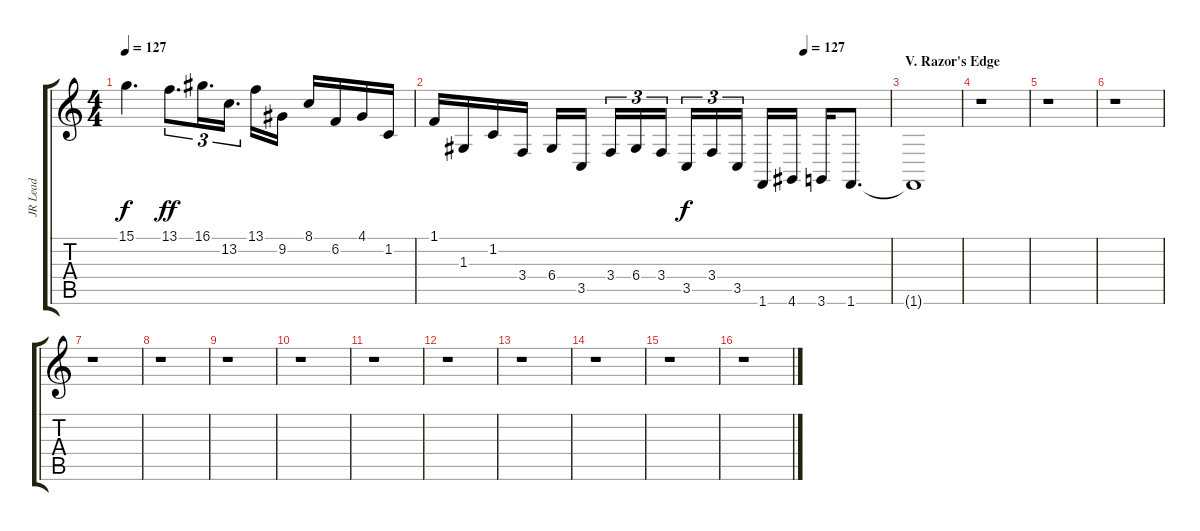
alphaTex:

\track ("JR Lead" "JR Lead") {instrument lead2sawtooth}
\staff {score tabs}
\tuning (E4 B3 G3 D3 A2 E2) {hide}
\ts (4 4)
\tempo 127
\clef g2
\ks c
15.1{t}.4{d dy f} 13.1.8{d tu (3 2) dy ff} 16.1.16{d tu (3 2)} 13.2.16{d tu (3 2)} 13.1.16 9.2.16 8.1.16 6.2.16 4.1.16 1.2.16 |
\tempo (127 0.8125)
1.1.16 1.3.16 1.2.16 3.4.16 6.4.16 3.5.16 3.4.16{tu (3 2)} 6.4.16{tu (3 2)} 3.4.16{tu (3 2)} 3.5.16{tu (3 2) dy f} 3.4.16{tu (3 2)} 3.5.16{tu (3 2)} 1.6.16 4.6.16 3.6.16 1.6.8{d volume 5} |
\section ("" "V. Razor's Edge")
1.6{t}.1 |
r.1{volume 11} |
r.1 |
r.1 |
r.1 |
r.1 |
r.1 |
r.1 |
r.1 |
r.1 |
r.1 |
r.1 |
r.1 |
r.1
